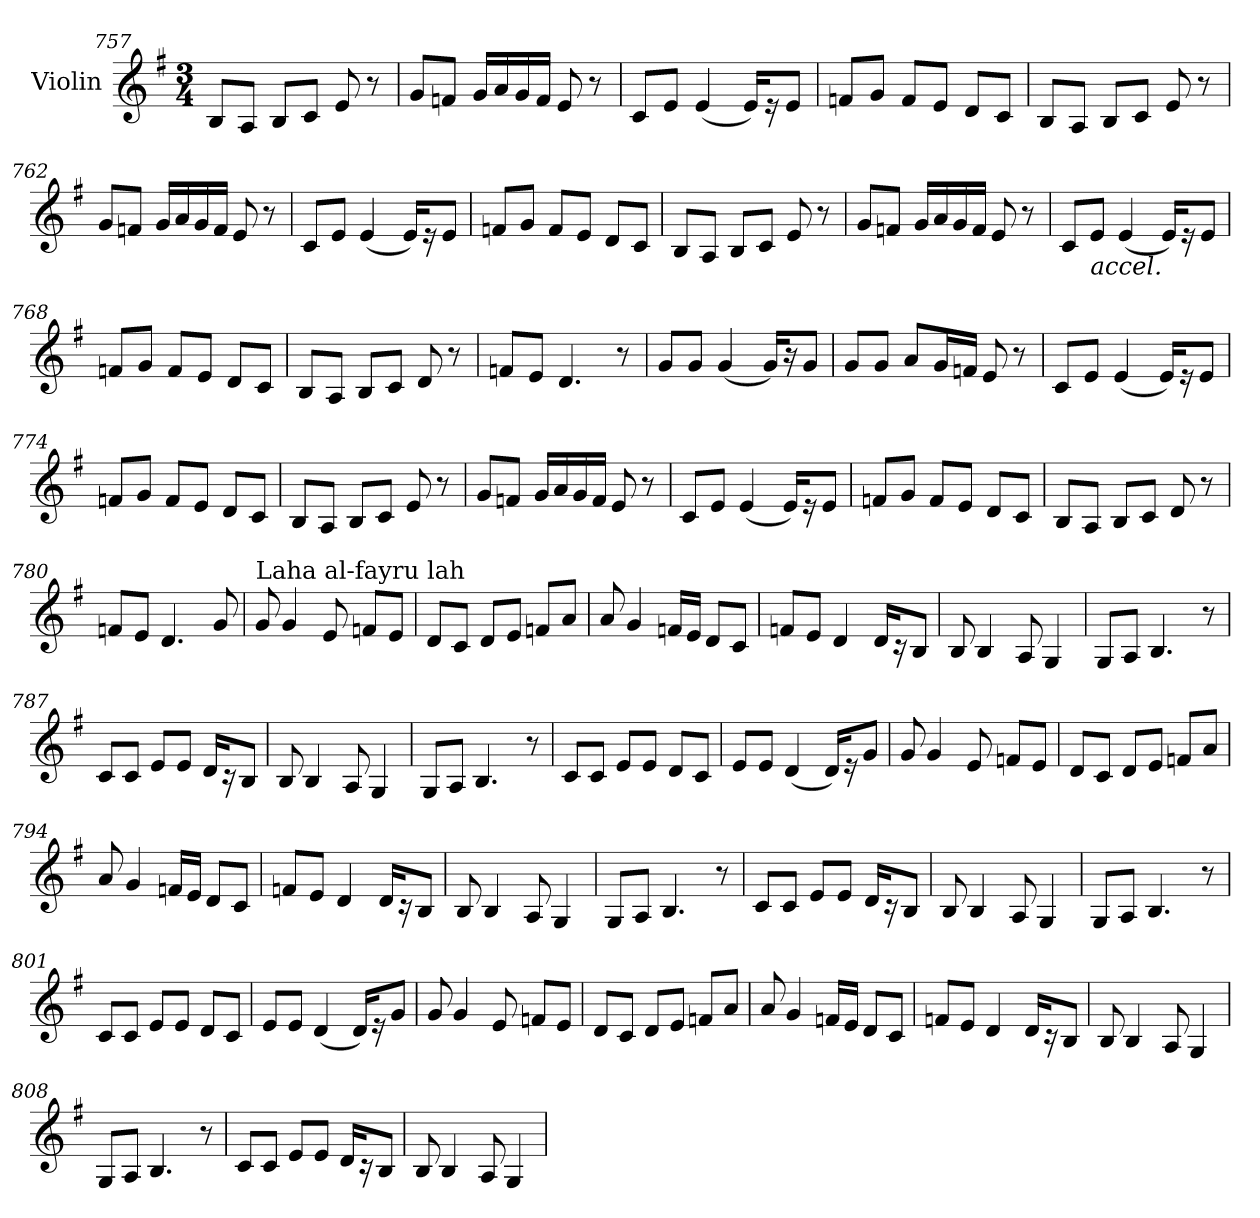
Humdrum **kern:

**kern
*part1
*staff1
*I"Violin
!!LO:LB:g=z
*clefG2
*k[f#]
*G:
*M3/4
=757
8B/L
8A/J
8B/L
8c/J
8e/
8r
=758
8g/L
8fn/J
16g/LL
16a/
16g/
16f/JJ
8e/
8r
=759
8c/L
8e/J
(<4e/
16e/KL)
16r
8e/J
=760
8fn/L
8g/J
8f/L
8e/J
8d/L
8c/J
=761
8B/L
8A/J
8B/L
8c/J
8e/
8r
!!LO:LB:g=z
=762
8g/L
8fn/J
16g/LL
16a/
16g/
16f/JJ
8e/
8r
=763
8c/L
8e/J
(<4e/
16e/KL)
16r
8e/J
=764
8fn/L
8g/J
8f/L
8e/J
8d/L
8c/J
=765
8B/L
8A/J
8B/L
8c/J
8e/
8r
=766
8g/L
8fn/J
16g/LL
16a/
16g/
16f/JJ
8e/
8r
!!LO:PB:g=z
=767
8c/L
!LO:TX:b:i:t=accel.
8e/J
(<4e/
16e/KL)
16r
8e/J
=768
8fn/L
8g/J
8f/L
8e/J
8d/L
8c/J
=769
8B/L
8A/J
8B/L
8c/J
8d/
8r
=770
8fn/L
8e/J
4.d/
8r
=771
8g/L
8g/J
(<4g/
16g/KL)
16r
8g/J
!!LO:LB:g=z
=772
8g/L
8g/J
8a/L
16g/L
16fn/JJ
8e/
8r
=773
8c/L
8e/J
(<4e/
16e/KL)
16r
8e/J
=774
8fn/L
8g/J
8f/L
8e/J
8d/L
8c/J
=775
8B/L
8A/J
8B/L
8c/J
8e/
8r
=776
8g/L
8fn/J
16g/LL
16a/
16g/
16f/JJ
8e/
8r
!!LO:LB:g=z
=777
8c/L
8e/J
(<4e/
16e/KL)
16r
8e/J
=778
8fn/L
8g/J
8f/L
8e/J
8d/L
8c/J
=779
8B/L
8A/J
8B/L
8c/J
8d/
8r
=780
*MM120
8fn/L
8e/J
4.d/
8g/
=781
!LO:TX:a:t=Laha al-fayru lah
8g/
4g/
8e/
8fn/L
8e/J
!!LO:LB:g=z
=782
8d/L
8c/J
8d/L
8e/J
8fn/L
8a/J
=783
8a/
4g/
16fn/LL
16e/JJ
8d/L
8c/J
=784
8fn/L
8e/J
4d/
16d/KL
16r
8B/J
=785
8B/
4B/
8A/
4G/
=786
8G/L
8A/J
4.B/
8r
!!LO:LB:g=z
=787
8c/L
8c/J
8e/L
8e/J
16d/KL
16r
8B/J
=788
8B/
4B/
8A/
4G/
=789
8G/L
8A/J
4.B/
8r
=790
8c/L
8c/J
8e/L
8e/J
8d/L
8c/J
=791
8e/L
8e/J
(<4d/
16d/KL)
16r
8g/J
=792
8g/
4g/
8e/
8fn/L
8e/J
!!LO:LB:g=z
=793
8d/L
8c/J
8d/L
8e/J
8fn/L
8a/J
=794
8a/
4g/
16fn/LL
16e/JJ
8d/L
8c/J
=795
8fn/L
8e/J
4d/
16d/KL
16r
8B/J
=796
8B/
4B/
8A/
4G/
=797
8G/L
8A/J
4.B/
8r
!!LO:LB:g=z
=798
8c/L
8c/J
8e/L
8e/J
16d/KL
16r
8B/J
=799
8B/
4B/
8A/
4G/
=800
8G/L
8A/J
4.B/
8r
=801
8c/L
8c/J
8e/L
8e/J
8d/L
8c/J
=802
8e/L
8e/J
(<4d/
16d/KL)
16r
8g/J
=803
8g/
4g/
8e/
8fn/L
8e/J
!!LO:LB:g=z
=804
8d/L
8c/J
8d/L
8e/J
8fn/L
8a/J
=805
8a/
4g/
16fn/LL
16e/JJ
8d/L
8c/J
=806
8fn/L
8e/J
4d/
16d/KL
16r
8B/J
=807
8B/
4B/
8A/
4G/
=808
8G/L
8A/J
4.B/
8r
!!LO:PB:g=z
=809
8c/L
8c/J
8e/L
8e/J
16d/KL
16r
8B/J
=810
8B/
4B/
8A/
4G/
=
*-
